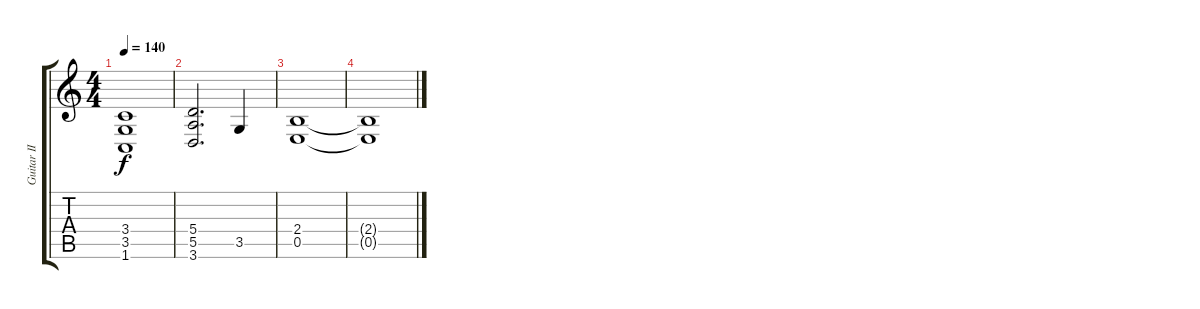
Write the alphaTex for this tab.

\track ("Guitar II" "Guitar II") {instrument distortionguitar}
\staff {score tabs}
\tuning (B3 Gb3 D3 A2 E2 B1) {hide}
\ts (4 4)
\tempo 140
\clef g2
\ks c
(3.4 3.5 1.6).1{dy f} |
(5.4 5.5 3.6).2{d} 3.5.4 |
(2.4 0.5).1 |
(2.4{t} 0.5{t}).1
